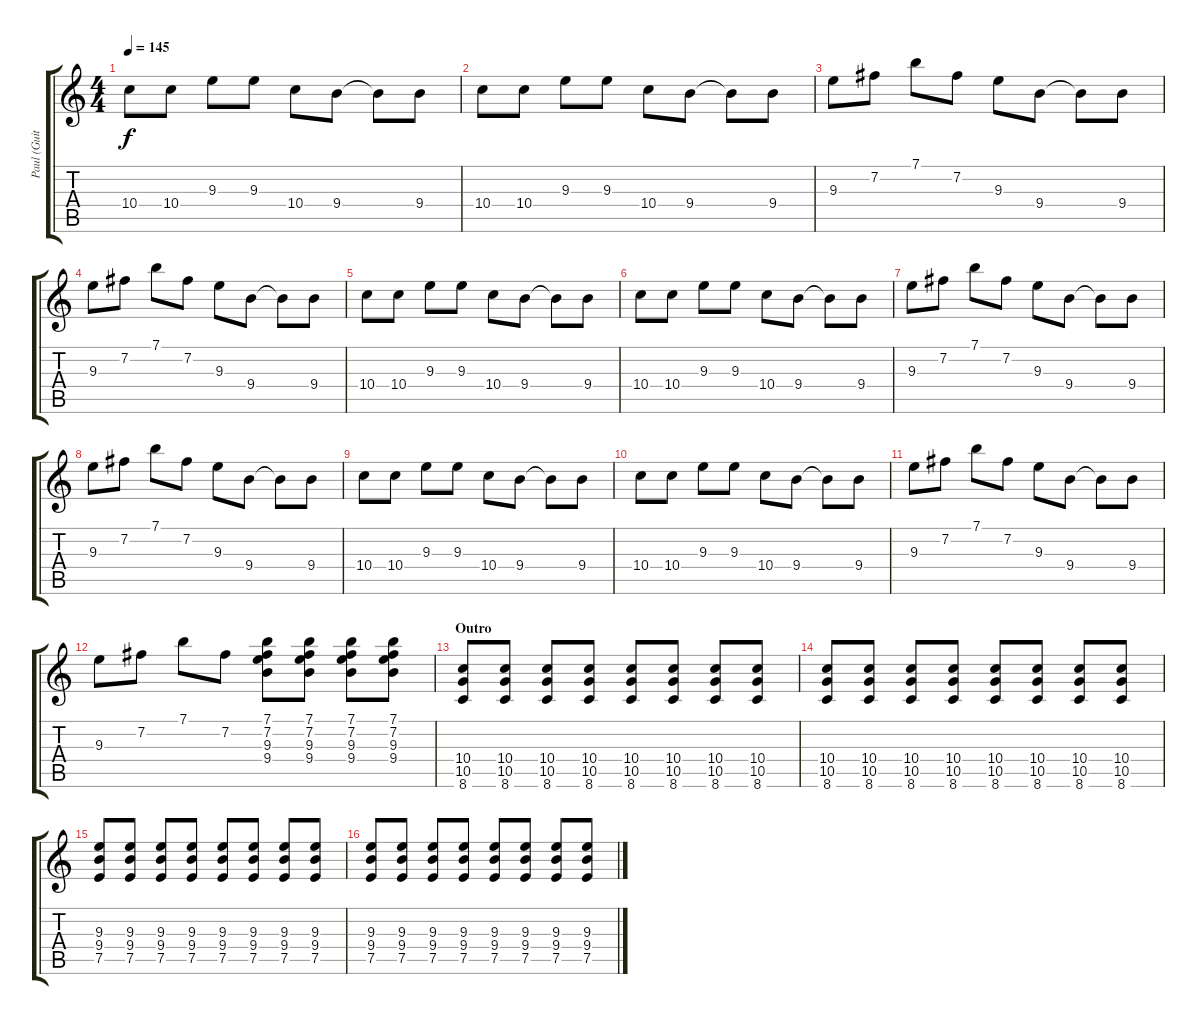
\track ("Paul (Guitar)" "Paul (Guit") {instrument overdrivenguitar}
\staff {score tabs}
\tuning (E4 B3 G3 D3 A2 E2) {hide}
\ts (4 4)
\tempo 145
\clef g2
\ks c
10.4.8{dy f} 10.4.8 9.3.8 9.3.8 10.4.8 9.4.8 9.4{t}.8 9.4.8 |
10.4.8 10.4.8 9.3.8 9.3.8 10.4.8 9.4.8 9.4{t}.8 9.4.8 |
9.3.8 7.2.8 7.1.8 7.2.8 9.3.8 9.4.8 9.4{t}.8 9.4.8 |
9.3.8 7.2.8 7.1.8 7.2.8 9.3.8 9.4.8 9.4{t}.8 9.4.8 |
10.4.8 10.4.8 9.3.8 9.3.8 10.4.8 9.4.8 9.4{t}.8 9.4.8 |
10.4.8 10.4.8 9.3.8 9.3.8 10.4.8 9.4.8 9.4{t}.8 9.4.8 |
9.3.8 7.2.8 7.1.8 7.2.8 9.3.8 9.4.8 9.4{t}.8 9.4.8 |
9.3.8 7.2.8 7.1.8 7.2.8 9.3.8 9.4.8 9.4{t}.8 9.4.8 |
10.4.8 10.4.8 9.3.8 9.3.8 10.4.8 9.4.8 9.4{t}.8 9.4.8 |
10.4.8 10.4.8 9.3.8 9.3.8 10.4.8 9.4.8 9.4{t}.8 9.4.8 |
9.3.8 7.2.8 7.1.8 7.2.8 9.3.8 9.4.8 9.4{t}.8 9.4.8 |
9.3.8 7.2.8 7.1.8 7.2.8 (7.1 7.2 9.3 9.4).8 (7.1 7.2 9.3 9.4).8 (7.1 7.2 9.3 9.4).8 (7.1 7.2 9.3 9.4).8 |
\section ("" "Outro")
(10.4 10.5 8.6).8 (10.4 10.5 8.6).8 (10.4 10.5 8.6).8 (10.4 10.5 8.6).8 (10.4 10.5 8.6).8 (10.4 10.5 8.6).8 (10.4 10.5 8.6).8 (10.4 10.5 8.6).8 |
(10.4 10.5 8.6).8 (10.4 10.5 8.6).8 (10.4 10.5 8.6).8 (10.4 10.5 8.6).8 (10.4 10.5 8.6).8 (10.4 10.5 8.6).8 (10.4 10.5 8.6).8 (10.4 10.5 8.6).8 |
(9.3 9.4 7.5).8 (9.3 9.4 7.5).8 (9.3 9.4 7.5).8 (9.3 9.4 7.5).8 (9.3 9.4 7.5).8 (9.3 9.4 7.5).8 (9.3 9.4 7.5).8 (9.3 9.4 7.5).8 |
(9.3 9.4 7.5).8 (9.3 9.4 7.5).8 (9.3 9.4 7.5).8 (9.3 9.4 7.5).8 (9.3 9.4 7.5).8 (9.3 9.4 7.5).8 (9.3 9.4 7.5).8 (9.3 9.4 7.5).8
